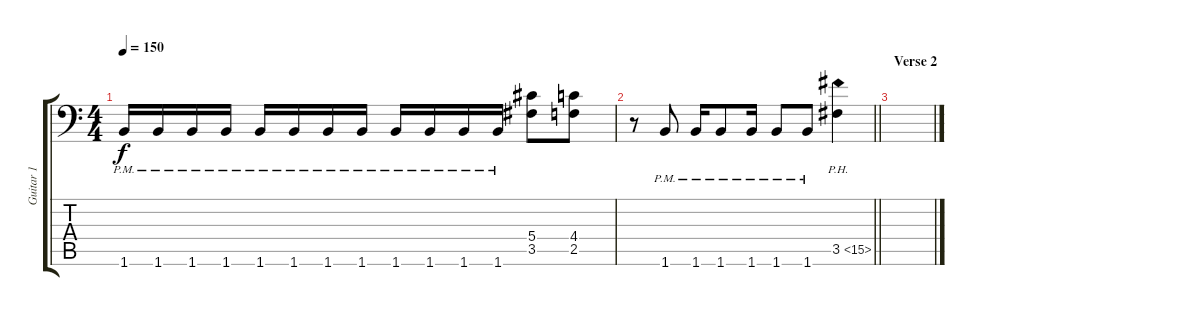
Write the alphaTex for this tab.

\track ("Guitar 1" "Guitar 1") {instrument distortionguitar}
\staff {score tabs}
\tuning (Bb3 F3 Db3 Ab2 Eb2 Bb1) {hide}
\ts (4 4)
\tempo 150
\clef f4
\ks c
1.6{pm}.16{dy f} 1.6{pm}.16 1.6{pm}.16 1.6{pm}.16 1.6{pm}.16 1.6{pm}.16 1.6{pm}.16 1.6{pm}.16 1.6{pm}.16 1.6{pm}.16 1.6{pm}.16 1.6{pm}.16 (5.4 3.5).8 (4.4 2.5).8 |
\barLineRight lightlight
r.8 1.6{pm}.8 1.6{pm}.16 1.6{pm}.8 1.6{pm}.16 1.6{pm}.8 1.6{pm}.8 3.5{ph 12}.4 |
\section ("" "Verse 2")
